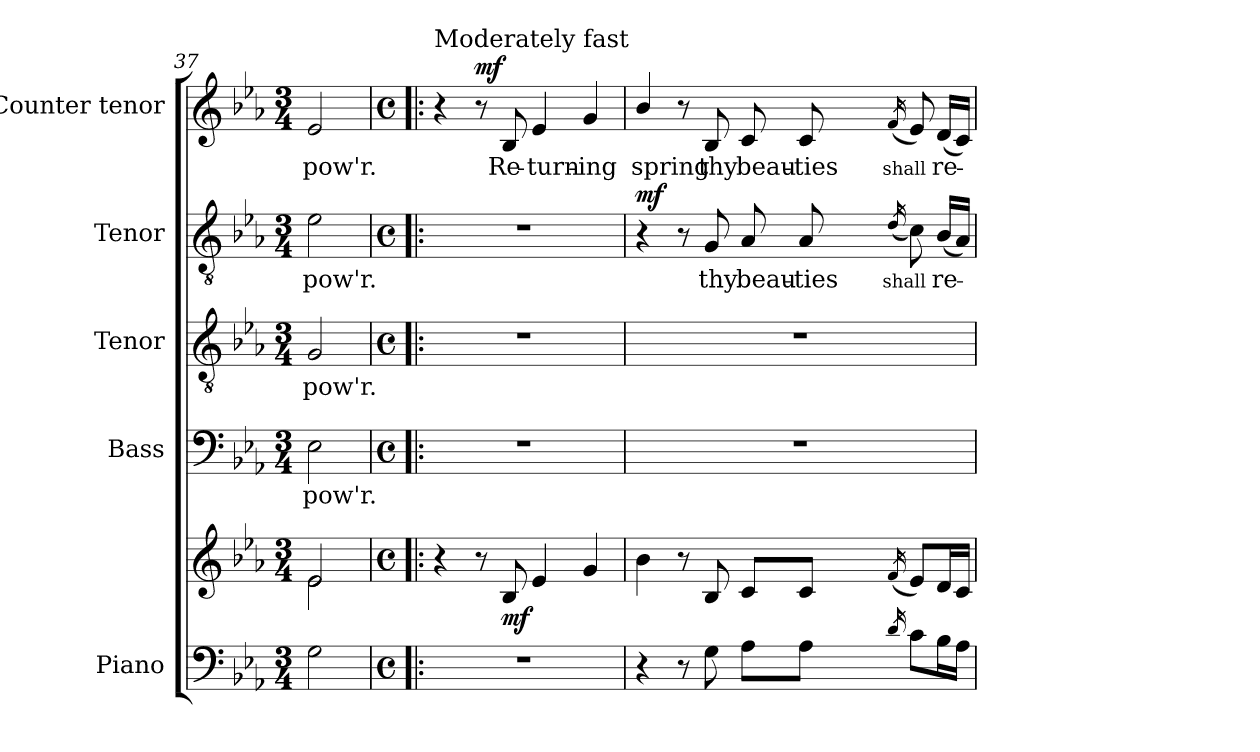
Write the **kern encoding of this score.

**kern	**kern	**dynam	**kern	**text	**kern	**text	**kern	**text	**dynam	**kern	**text	**dynam
*part5	*part5	*part5	*part4	*part4	*part3	*part3	*part2	*part2	*part2	*part1	*part1	*part1
*staff6	*staff5	*staff5/6	*staff4	*staff4	*staff3	*staff3	*staff2	*staff2	*staff2	*staff1	*staff1	*staff1
*I"Piano	*	*	*I"Bass	*	*I"Tenor	*	*I"Tenor	*	*	*I"Counter tenor	*	*
*I'Pno.	*	*	*I'B.	*	*I'T.	*	*I'T.	*	*	*	*	*
*clefF4	*clefG2	*	*clefF4	*	*clefGv2	*	*clefGv2	*	*	*clefG2	*	*
*	*	*	*	*	*ITrd7c12	*	*ITrd7c12	*	*	*	*	*
*k[b-e-a-]	*k[b-e-a-]	*	*k[b-e-a-]	*	*k[b-e-a-]	*	*k[b-e-a-]	*	*	*k[b-e-a-]	*	*
*E-:	*E-:	*	*E-:	*	*E-:	*	*E-:	*	*	*E-:	*	*
*M3/4	*M3/4	*	*M3/4	*	*M3/4	*	*M3/4	*	*	*M3/4	*	*
=37	=37	=37	=37	=37	=37	=37	=37	=37	=37	=37	=37	=37
*	*^	*	*	*	*	*	*	*	*	*	*	*
!	!	!	!	!	!LO:LY:b:color=#000000	!	!	!	!	!	!	!	!
!	!	!	!	!	!	!	!LO:LY:b:color=#000000	!	!	!	!	!	!
!	!	!	!	!	!	!	!	!	!LO:LY:b:color=#000000	!	!	!	!
!	!	!	!	!	!	!	!	!	!	!	!	!LO:LY:b:color=#000000	!
2Gi\	2e-i/	2e-i\	.	2E-i\	pow'r.	2GGi/	pow'r.	2E-i\	pow'r.	.	2e-i/	pow'r.	.
*	*v	*v	*	*	*	*	*	*	*	*	*	*	*
!!LO:PB:g=z
=38!|:	=38!|:	=38!|:	=38!|:	=38!|:	=38!|:	=38!|:	=38!|:	=38!|:	=38!|:	=38!|:	=38!|:	=38!|:
*M4/4	*M4/4	*	*M4/4	*	*M4/4	*	*M4/4	*	*	*M4/4	*	*
*met(c)	*met(c)	*	*met(c)	*	*met(c)	*	*met(c)	*	*	*met(c)	*	*
*	*	*	*	*	*	*	*	*	*	*MM72	*	*
*	*^	*	*	*	*	*	*	*	*	*	*	*
!	!	!	!	!	!	!	!	!	!	!	!LO:TX:a:t=Moderately fast	!	!
*	*v	*v	*	*	*	*	*	*	*	*	*	*	*
1r	4r	.	1r	.	1r	.	1r	.	.	4r	.	.
.	8r	.	.	.	.	.	.	.	.	8r	.	mf
!	!	!	!	!	!	!	!	!	!	!	!LO:LY:b:color=#000000	!
.	8B-i/	mf	.	.	.	.	.	.	.	8B-i/	Re-	.
!	!	!	!	!	!	!	!	!	!	!	!LO:LY:b:color=#000000	!
.	4e-i/	.	.	.	.	.	.	.	.	4e-i/	-turn-	.
!	!	!	!	!	!	!	!	!	!	!	!LO:LY:b:color=#000000	!
.	4gi/	.	.	.	.	.	.	.	.	4gi/	-ing	.
=39	=39	=39	=39	=39	=39	=39	=39	=39	=39	=39	=39	=39
!	!	!	!	!	!	!	!	!	!	!	!LO:LY:b:color=#000000	!
4r	4b-i\	.	1r	.	1r	.	4r	.	mf	4b-i/	spring	.
8r	8r	.	.	.	.	.	8r	.	.	8r	.	.
!	!	!	!	!	!	!	!	!LO:LY:b:color=#000000	!	!	!	!
!	!	!	!	!	!	!	!	!	!	!	!LO:LY:b:color=#000000	!
8Gi\	8B-i/	.	.	.	.	.	8GGi/	thy	.	8B-i/	thy	.
!	!	!	!	!	!	!	!	!LO:LY:b:color=#000000	!	!	!	!
!	!	!	!	!	!	!	!	!	!	!	!LO:LY:b:color=#000000	!
8A-i\L	8ci/L	.	.	.	.	.	8AA-i/	beau-	.	8ci/	beau-	.
!	!	!	!	!	!	!	!	!LO:LY:b:color=#000000	!	!	!	!
!	!	!	!	!	!	!	!	!	!	!	!LO:LY:b:color=#000000	!
8A-i\J	8ci/J	.	.	.	.	.	8AA-i/	-ties	.	8ci/	-ties	.
!	!	!	!	!	!	!	!	!	!	!	!LO:LY:b:color=#000000	!
!	!	!	!	!	!	!	!	!LO:LY:b:color=#000000	!	!	!	!
16qdi/	(16qfi/	.	.	.	.	.	(16qDi/	shall	.	(16qfi/	shall	.
8ci\L	8e-i/L)	.	.	.	.	.	8Ci\)	.	.	8e-i/)	.	.
!	!	!	!	!	!	!	!	!LO:LY:b:color=#000000	!	!	!	!
!	!	!	!	!	!	!	!	!	!	!	!LO:LY:b:color=#000000	!
16B-i\L	16di/L	.	.	.	.	.	(16BB-i/LL	re-	.	(16di/LL	re-	.
16A-i\JJ	16ci/JJ	.	.	.	.	.	16AA-i/JJ)	.	.	16ci/JJ)	.	.
=	=	=	=	=	=	=	=	=	=	=	=	=
*-	*-	*-	*-	*-	*-	*-	*-	*-	*-	*-	*-	*-
